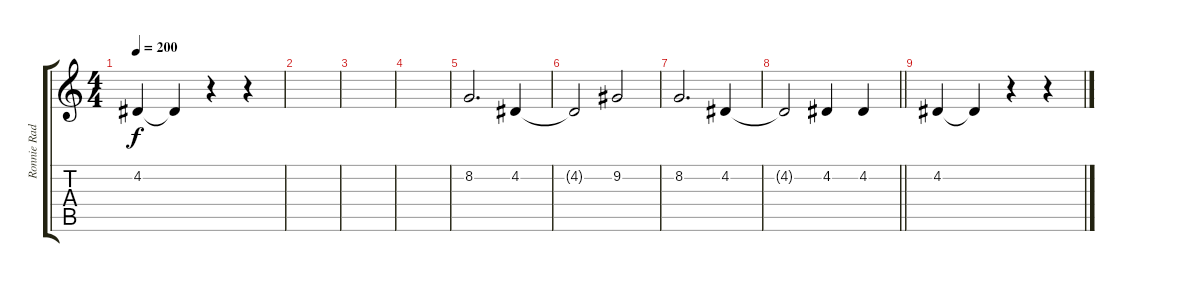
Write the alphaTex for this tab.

\track ("Ronnie Radke - Vocals" "Ronnie Rad") {instrument altosax}
\staff {score tabs}
\tuning (E4 B3 G3 D3 A2 E2) {hide}
\ts (4 4)
\tempo 200
\clef g2
\ks c
4.2.4{dy f} 4.2{t}.4 r.4 r.4 |
|
|
|
8.2.2{d} 4.2.4 |
4.2{t}.2 9.2.2 |
8.2.2{d} 4.2.4 |
\barLineRight lightlight
4.2{t}.2 4.2.4 4.2.4 |
4.2.4 4.2{t}.4 r.4 r.4
